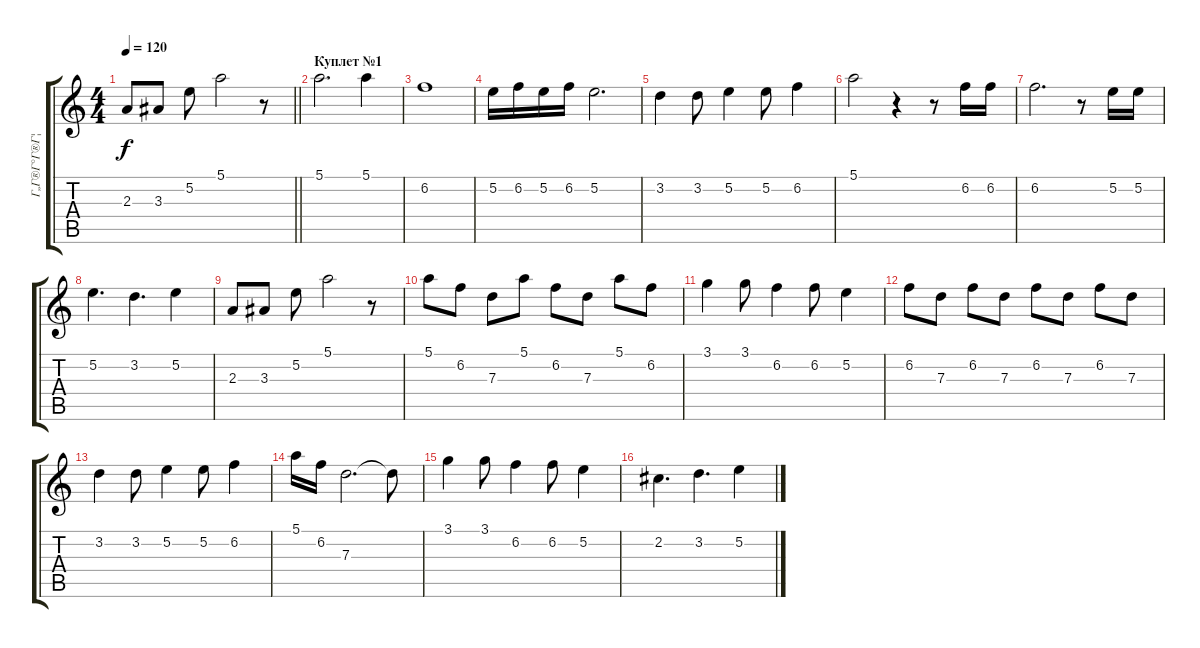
\track ("Г„Г®Г°Г®Г¦ГЄГ  2" "Г„Г®Г°Г®Г¦") {instrument acousticguitarsteel}
\staff {score tabs}
\tuning (E4 B3 G3 D3 A2 E2) {hide}
\ts (4 4)
\tempo 120
\clef g2
\barLineRight lightlight
\ks c
2.3.8{dy f} 3.3.8 5.2.8 5.1.2 r.8 |
\section ("" "Куплет №1")
5.1.2{d} 5.1.4 |
6.2.1 |
5.2.16 6.2.16 5.2.16 6.2.16 5.2.2{d} |
3.2.4 3.2.8 5.2.4 5.2.8 6.2.4 |
5.1.2 r.4 r.8 6.2.16 6.2.16 |
6.2.2{d} r.8 5.2.16 5.2.16 |
5.2.4{d} 3.2.4{d} 5.2.4 |
2.3.8 3.3.8 5.2.8 5.1.2 r.8 |
5.1.8 6.2.8 7.3.8 5.1.8 6.2.8 7.3.8 5.1.8 6.2.8 |
3.1.4 3.1.8 6.2.4 6.2.8 5.2.4 |
6.2.8 7.3.8 6.2.8 7.3.8 6.2.8 7.3.8 6.2.8 7.3.8 |
3.2.4 3.2.8 5.2.4 5.2.8 6.2.4 |
5.1.16 6.2.16 7.3.2{d} 7.3{t}.8 |
3.1.4 3.1.8 6.2.4 6.2.8 5.2.4 |
2.2.4{d} 3.2.4{d} 5.2.4
